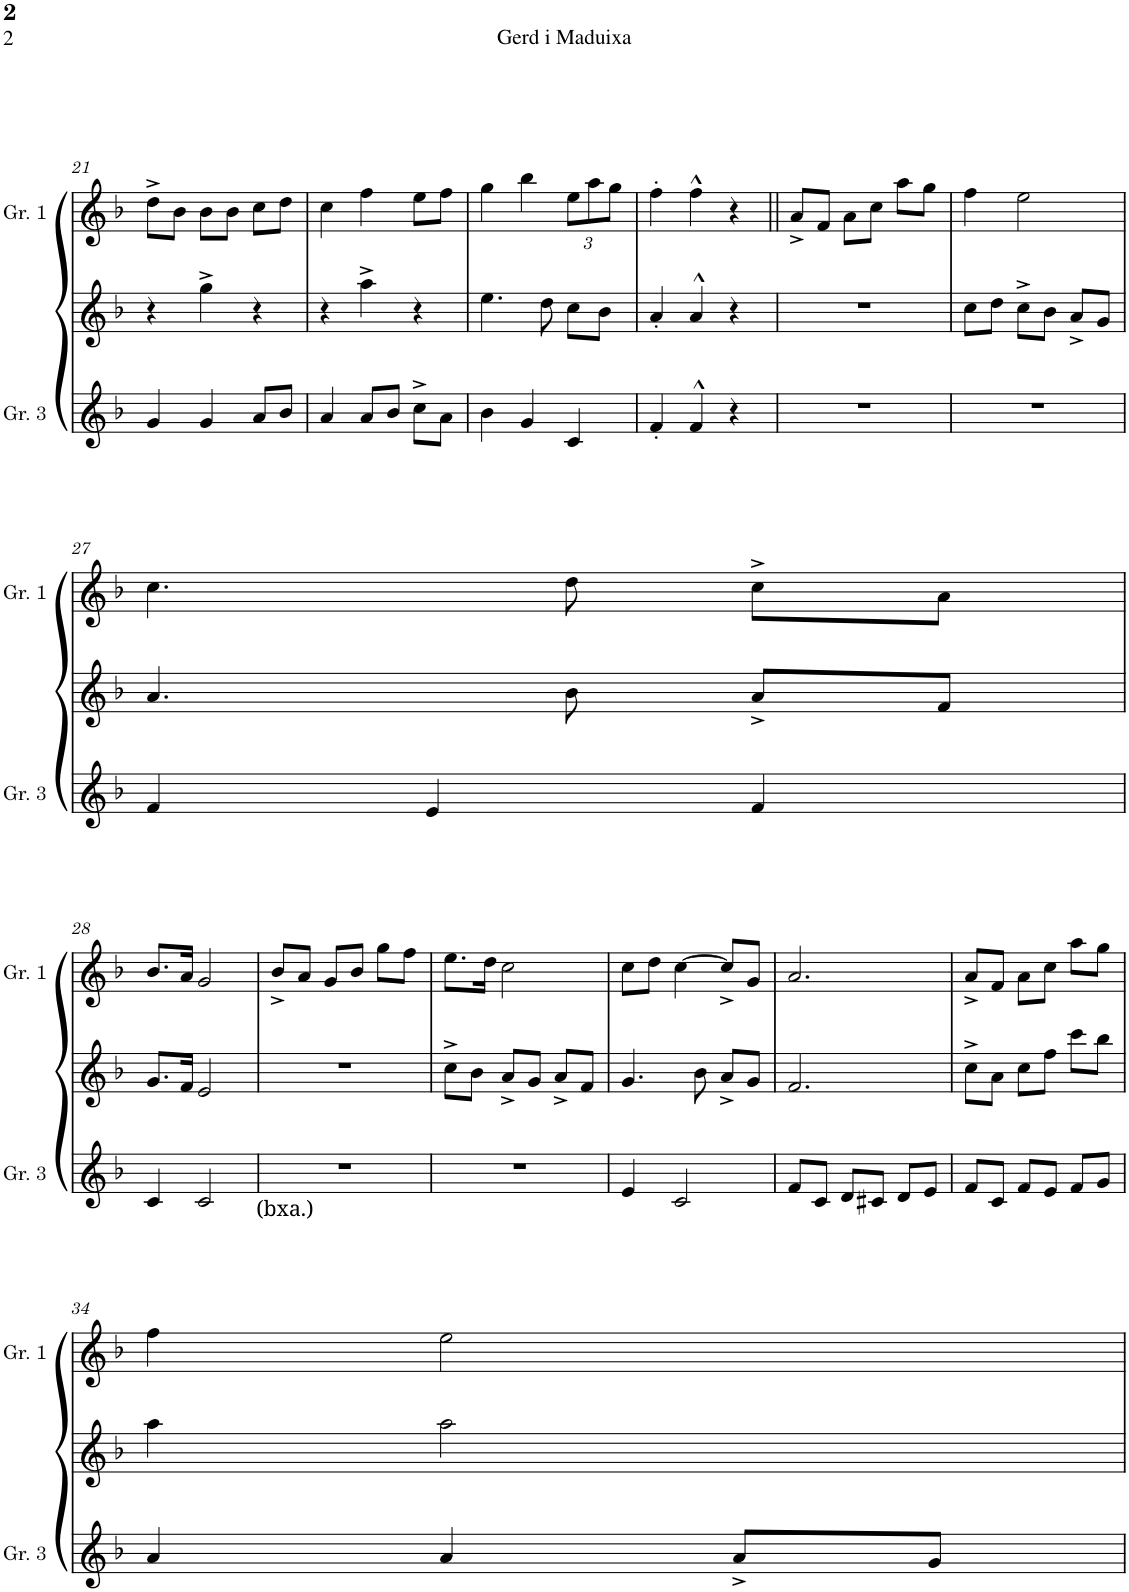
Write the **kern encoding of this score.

**kern	**kern	**kern
*part3	*part2	*part1
*staff3	*staff2	*staff1
*I"Gralla 3 (baixa)	*I"Gralla 2	*I"Gralla 1
*I'Gr. 3	*	*I'Gr. 1
!!LO:PB:g=z
*clefG2	*clefG2	*clefG2
*k[b-]	*k[b-]	*k[b-]
*F:	*F:	*F:
*M3/4	*M3/4	*M3/4
=21	=21	=21
4g/	4r	8dd^\L
.	.	8b-\J
4g/	4gg^\	8b-\L
.	.	8b-\J
8a/L	4r	8cc\L
8b-/J	.	8dd\J
=22	=22	=22
4a/	4r	4cc\
8a/L	4aa^\	4ff\
8b-/J	.	.
8cc^\L	4r	8ee\L
8a\J	.	8ff\J
=23	=23	=23
4b-\	4.ee\	4gg\
4g/	.	4bb-\
.	8dd\	.
*	*	*Xbrackettup
4c/	8cc\L	12ee\L
.	.	12aa\
.	8b-\J	.
.	.	12gg\J
=24	=24	=24
4f'/	4a'/	4ff'\
4f^^/	4a^^/	4ff^^\
4r	4r	4r
=25||	=25||	=25||
2.r	2.r	8a^/L
.	.	8f/J
.	.	8a\L
.	.	8cc\J
.	.	8aa\L
.	.	8gg\J
=26	=26	=26
2.r	8cc\L	4ff\
.	8dd\J	.
.	8cc^\L	2ee\
.	8b-\J	.
.	8a^/L	.
.	8g/J	.
!!LO:LB:g=z
=27	=27	=27
4f/	4.a/	4.cc\
4e/	.	.
.	8b-\	8dd\
4f/	8a^/L	8cc^\L
.	8f/J	8a\J
!!LO:LB:g=z
=28	=28	=28
4c/	8.g/L	8.b-/L
.	16f/Jk	16a/Jk
2c/	2e/	2g/
!LO:TX:b:t=(bxa.)	!	!
=29	=29	=29
2.r	2.r	8b-^/L
.	.	8a/J
.	.	8g/L
.	.	8b-/J
.	.	8gg\L
.	.	8ff\J
=30	=30	=30
2.r	8cc^\L	8.ee\L
.	8b-\J	.
.	.	16dd\Jk
.	8a^/L	2cc\
.	8g/J	.
.	8a^/L	.
.	8f/J	.
=31	=31	=31
4e/	4.g/	8cc\L
.	.	8dd\J
2c/	.	[>4cc\
.	8b-\	.
.	8a^/L	8cc^/L]
.	8g/J	8g/J
=32	=32	=32
8f/L	2.f/	2.a/
8c/J	.	.
8d/L	.	.
8c#X/J	.	.
8d/L	.	.
8e/J	.	.
=33	=33	=33
8f/L	8cc^\L	8a^/L
8c/J	8a\J	8f/J
8f/L	8cc\L	8a\L
8e/J	8ff\J	8cc\J
8f/L	8ccc\L	8aa\L
8g/J	8bb-\J	8gg\J
!!LO:LB:g=z
=34	=34	=34
4a/	4aa\	4ff\
4a/	2aa\	2ee\
8a^/L	.	.
8g/J	.	.
=	=	=
*-	*-	*-
